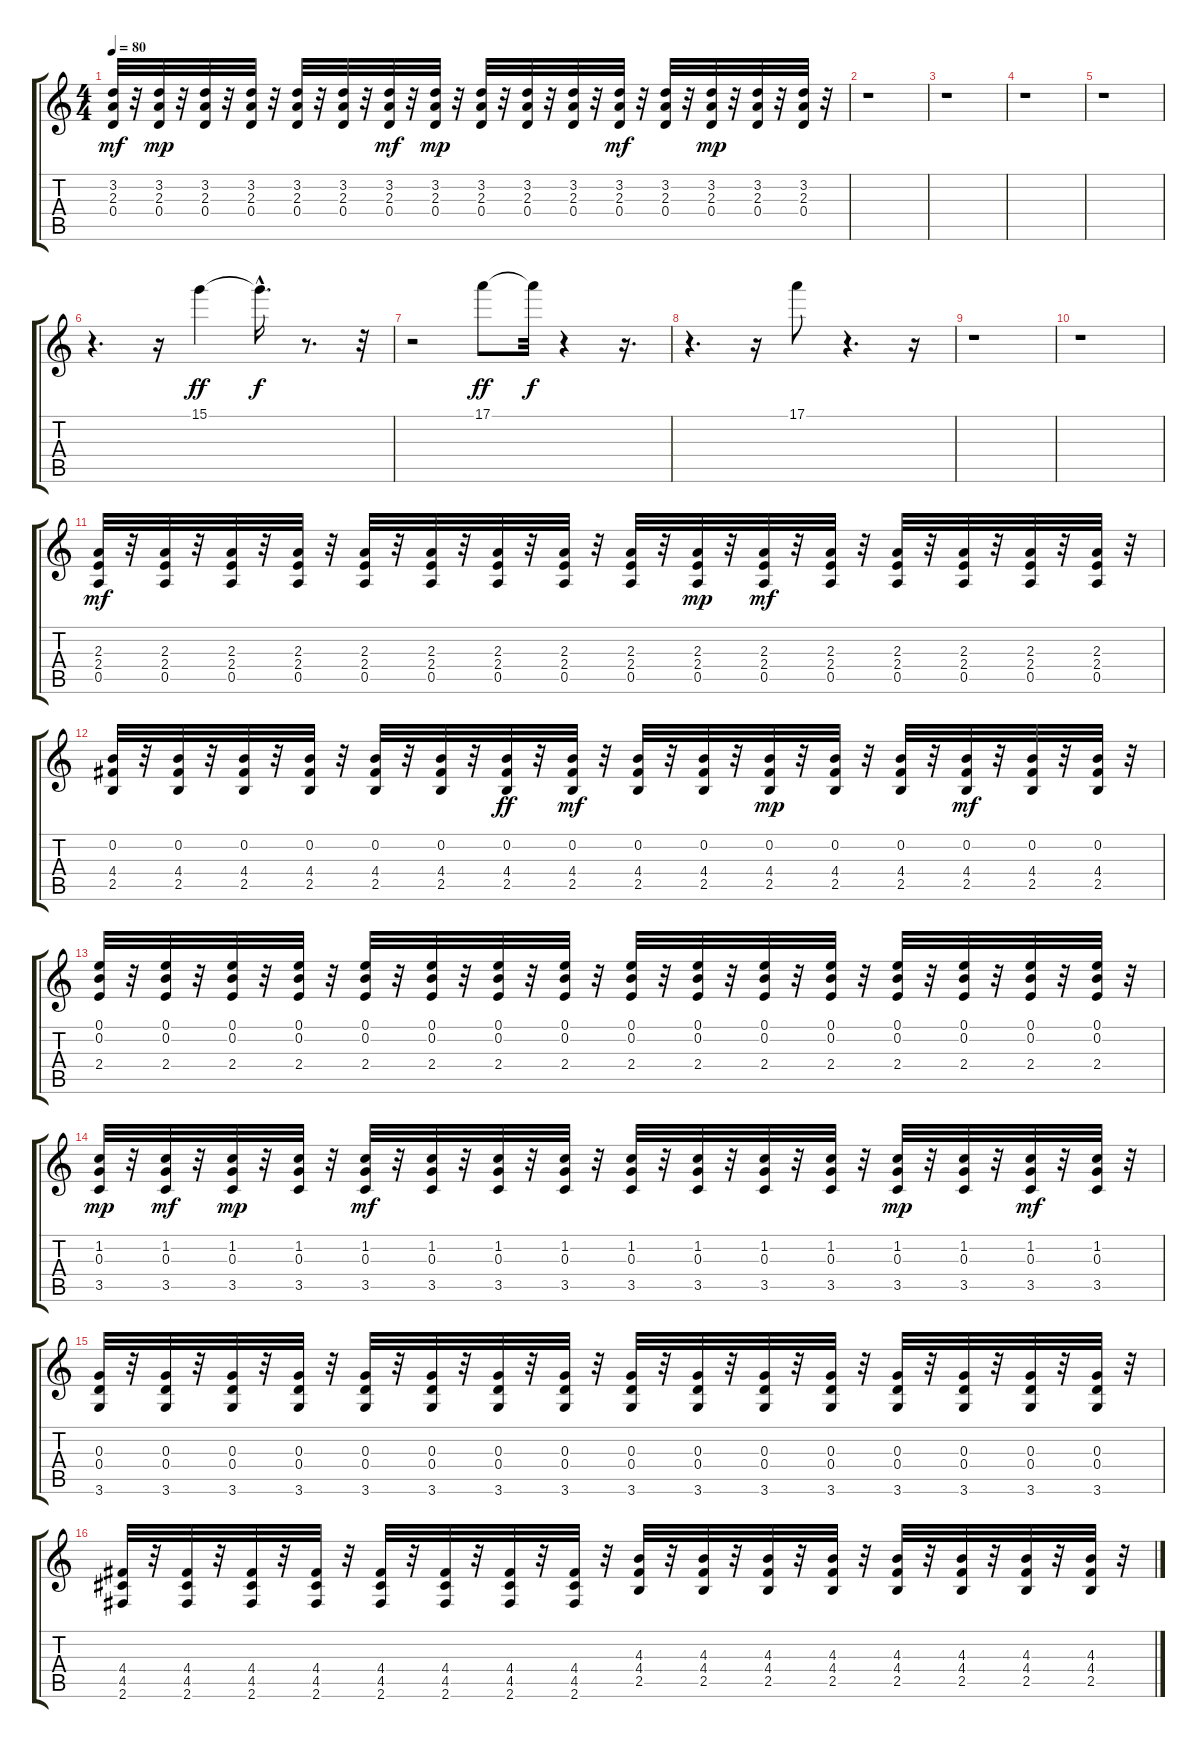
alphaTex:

\track "" {instrument distortionguitar}
\staff {score tabs}
\tuning (E4 B3 G3 D3 A2 E2) {hide}
\ts (4 4)
\tempo 80
\clef g2
\ks c
(3.2 2.3 0.4).32{dy mf} r.32 (3.2 2.3 0.4).32{dy mp} r.32 (3.2 2.3 0.4).32 r.32 (3.2 2.3 0.4).32 r.32 (3.2 2.3 0.4).32 r.32 (3.2 2.3 0.4).32 r.32 (3.2 2.3 0.4).32{dy mf} r.32 (3.2 2.3 0.4).32{dy mp} r.32 (3.2 2.3 0.4).32 r.32 (3.2 2.3 0.4).32 r.32 (3.2 2.3 0.4).32 r.32 (3.2 2.3 0.4).32{dy mf} r.32 (3.2 2.3 0.4).32 r.32 (3.2 2.3 0.4).32{dy mp} r.32 (3.2 2.3 0.4).32 r.32 (3.2 2.3 0.4).32 r.32 |
r.1 |
r.1 |
r.1 |
r.1 |
r.4{d} r.16 15.1.4{dy ff instrument sopranosax} 15.1{hac t}.16{d dy f} r.8{d} r.32 |
r.2 17.1.8{dy ff} 17.1{t}.32{dy f} r.4 r.16{d} |
r.4{d} r.16 17.1.8 r.4{d} r.16 |
r.1 |
r.1 |
(2.3 2.4 0.5).32{dy mf} r.32 (2.3 2.4 0.5).32 r.32 (2.3 2.4 0.5).32 r.32 (2.3 2.4 0.5).32 r.32 (2.3 2.4 0.5).32 r.32 (2.3 2.4 0.5).32 r.32 (2.3 2.4 0.5).32 r.32 (2.3 2.4 0.5).32 r.32 (2.3 2.4 0.5).32 r.32 (2.3 2.4 0.5).32{dy mp} r.32 (2.3 2.4 0.5).32{dy mf} r.32 (2.3 2.4 0.5).32 r.32 (2.3 2.4 0.5).32 r.32 (2.3 2.4 0.5).32 r.32 (2.3 2.4 0.5).32 r.32 (2.3 2.4 0.5).32 r.32 |
(0.2 4.4 2.5).32 r.32 (0.2 4.4 2.5).32 r.32 (0.2 4.4 2.5).32 r.32 (0.2 4.4 2.5).32 r.32 (0.2 4.4 2.5).32 r.32 (0.2 4.4 2.5).32 r.32 (0.2 4.4 2.5).32{dy ff} r.32 (0.2 4.4 2.5).32{dy mf} r.32 (0.2 4.4 2.5).32 r.32 (0.2 4.4 2.5).32 r.32 (0.2 4.4 2.5).32{dy mp} r.32 (0.2 4.4 2.5).32 r.32 (0.2 4.4 2.5).32 r.32 (0.2 4.4 2.5).32{dy mf} r.32 (0.2 4.4 2.5).32 r.32 (0.2 4.4 2.5).32 r.32 |
(0.1 0.2 2.4).32 r.32 (0.1 0.2 2.4).32 r.32 (0.1 0.2 2.4).32 r.32 (0.1 0.2 2.4).32 r.32 (0.1 0.2 2.4).32 r.32 (0.1 0.2 2.4).32 r.32 (0.1 0.2 2.4).32 r.32 (0.1 0.2 2.4).32 r.32 (0.1 0.2 2.4).32 r.32 (0.1 0.2 2.4).32 r.32 (0.1 0.2 2.4).32 r.32 (0.1 0.2 2.4).32 r.32 (0.1 0.2 2.4).32 r.32 (0.1 0.2 2.4).32 r.32 (0.1 0.2 2.4).32 r.32 (0.1 0.2 2.4).32 r.32 |
(1.2 0.3 3.5).32{dy mp} r.32 (1.2 0.3 3.5).32{dy mf} r.32 (1.2 0.3 3.5).32{dy mp} r.32 (1.2 0.3 3.5).32 r.32 (1.2 0.3 3.5).32{dy mf} r.32 (1.2 0.3 3.5).32 r.32 (1.2 0.3 3.5).32 r.32 (1.2 0.3 3.5).32 r.32 (1.2 0.3 3.5).32 r.32 (1.2 0.3 3.5).32 r.32 (1.2 0.3 3.5).32 r.32 (1.2 0.3 3.5).32 r.32 (1.2 0.3 3.5).32{dy mp} r.32 (1.2 0.3 3.5).32 r.32 (1.2 0.3 3.5).32{dy mf} r.32 (1.2 0.3 3.5).32 r.32 |
(0.3 0.4 3.6).32 r.32 (0.3 0.4 3.6).32 r.32 (0.3 0.4 3.6).32 r.32 (0.3 0.4 3.6).32 r.32 (0.3 0.4 3.6).32 r.32 (0.3 0.4 3.6).32 r.32 (0.3 0.4 3.6).32 r.32 (0.3 0.4 3.6).32 r.32 (0.3 0.4 3.6).32 r.32 (0.3 0.4 3.6).32 r.32 (0.3 0.4 3.6).32 r.32 (0.3 0.4 3.6).32 r.32 (0.3 0.4 3.6).32 r.32 (0.3 0.4 3.6).32 r.32 (0.3 0.4 3.6).32 r.32 (0.3 0.4 3.6).32 r.32 |
(4.4 4.5 2.6).32 r.32 (4.4 4.5 2.6).32 r.32 (4.4 4.5 2.6).32 r.32 (4.4 4.5 2.6).32 r.32 (4.4 4.5 2.6).32 r.32 (4.4 4.5 2.6).32 r.32 (4.4 4.5 2.6).32 r.32 (4.4 4.5 2.6).32 r.32 (4.3 4.4 2.5).32 r.32 (4.3 4.4 2.5).32 r.32 (4.3 4.4 2.5).32 r.32 (4.3 4.4 2.5).32 r.32 (4.3 4.4 2.5).32 r.32 (4.3 4.4 2.5).32 r.32 (4.3 4.4 2.5).32 r.32 (4.3 4.4 2.5).32 r.32
